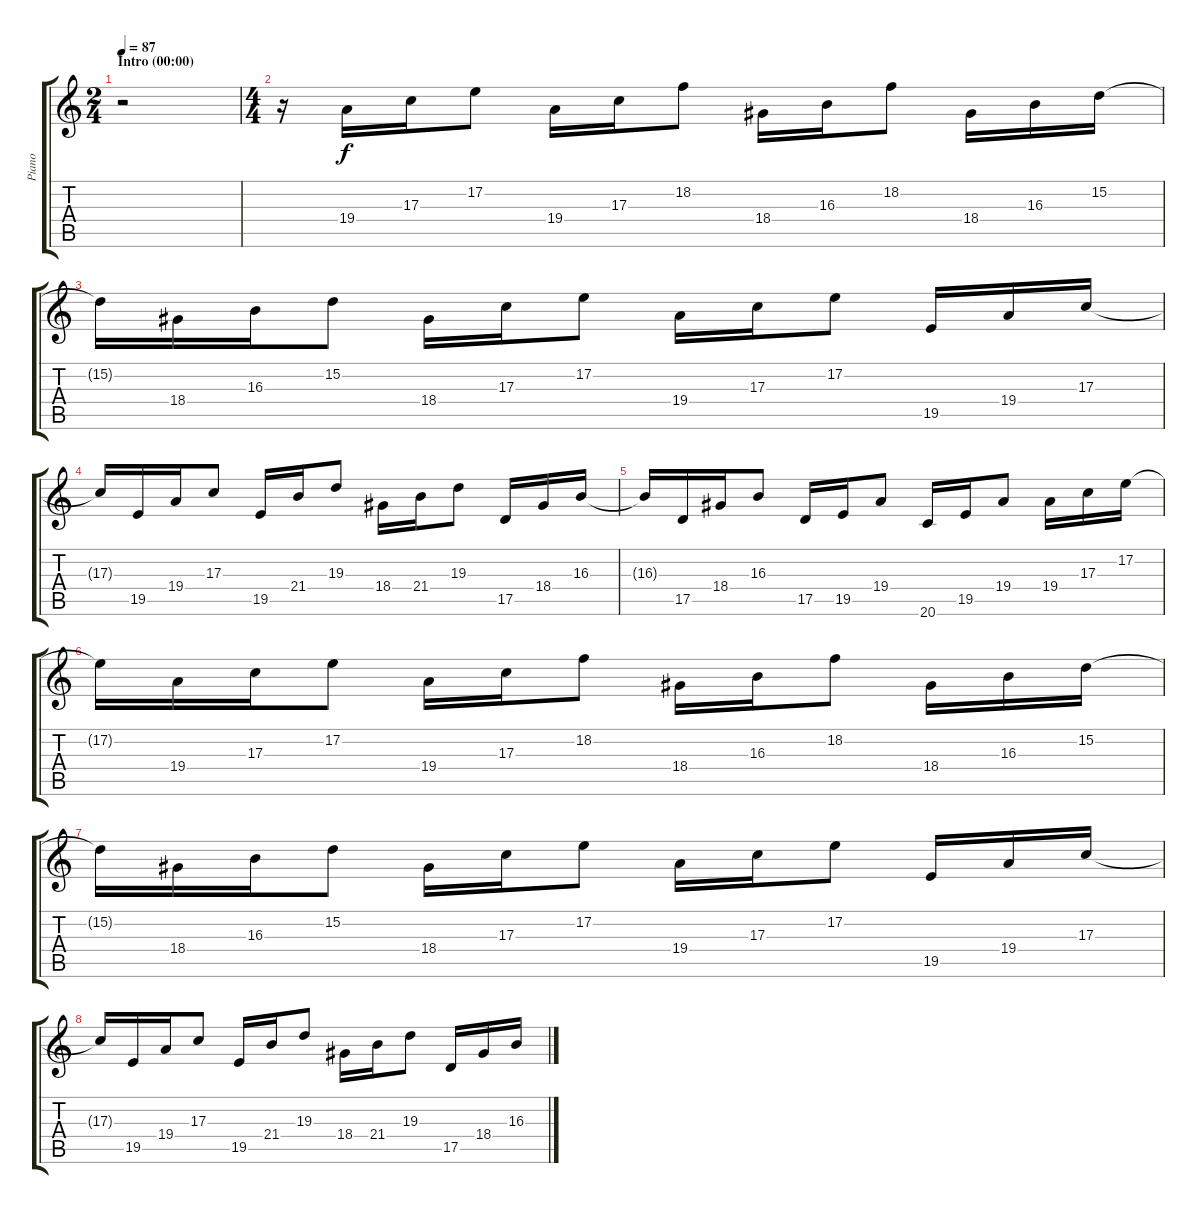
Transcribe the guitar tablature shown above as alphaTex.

\track ("Piano" "Piano") {instrument acousticgrandpiano}
\staff {score tabs}
\tuning (E4 B3 G3 D3 A2 E2) {hide}
\ts (2 4)
\section ("" "Intro (00:00)")
\tempo 87
\clef g2
\ks c
r.2{dy f instrument acousticgrandpiano} |
\ts (4 4)
r.16 19.4.16 17.3.16 17.2.8 19.4.16 17.3.16 18.2.8 18.4.16 16.3.16 18.2.8 18.4.16 16.3.16 15.2.16 |
15.2{t}.16 18.4.16 16.3.16 15.2.8 18.4.16 17.3.16 17.2.8 19.4.16 17.3.16 17.2.8 19.5.16 19.4.16 17.3.16 |
17.3{t}.16 19.5.16 19.4.16 17.3.8 19.5.16 21.4.16 19.3.8 18.4.16 21.4.16 19.3.8 17.5.16 18.4.16 16.3.16 |
16.3{t}.16 17.5.16 18.4.16 16.3.8 17.5.16 19.5.16 19.4.8 20.6.16 19.5.16 19.4.8 19.4.16 17.3.16 17.2.16 |
17.2{t}.16 19.4.16 17.3.16 17.2.8 19.4.16 17.3.16 18.2.8 18.4.16 16.3.16 18.2.8 18.4.16 16.3.16 15.2.16 |
15.2{t}.16 18.4.16 16.3.16 15.2.8 18.4.16 17.3.16 17.2.8 19.4.16 17.3.16 17.2.8 19.5.16 19.4.16 17.3.16 |
17.3{t}.16 19.5.16 19.4.16 17.3.8 19.5.16 21.4.16 19.3.8 18.4.16 21.4.16 19.3.8 17.5.16 18.4.16 16.3.16
